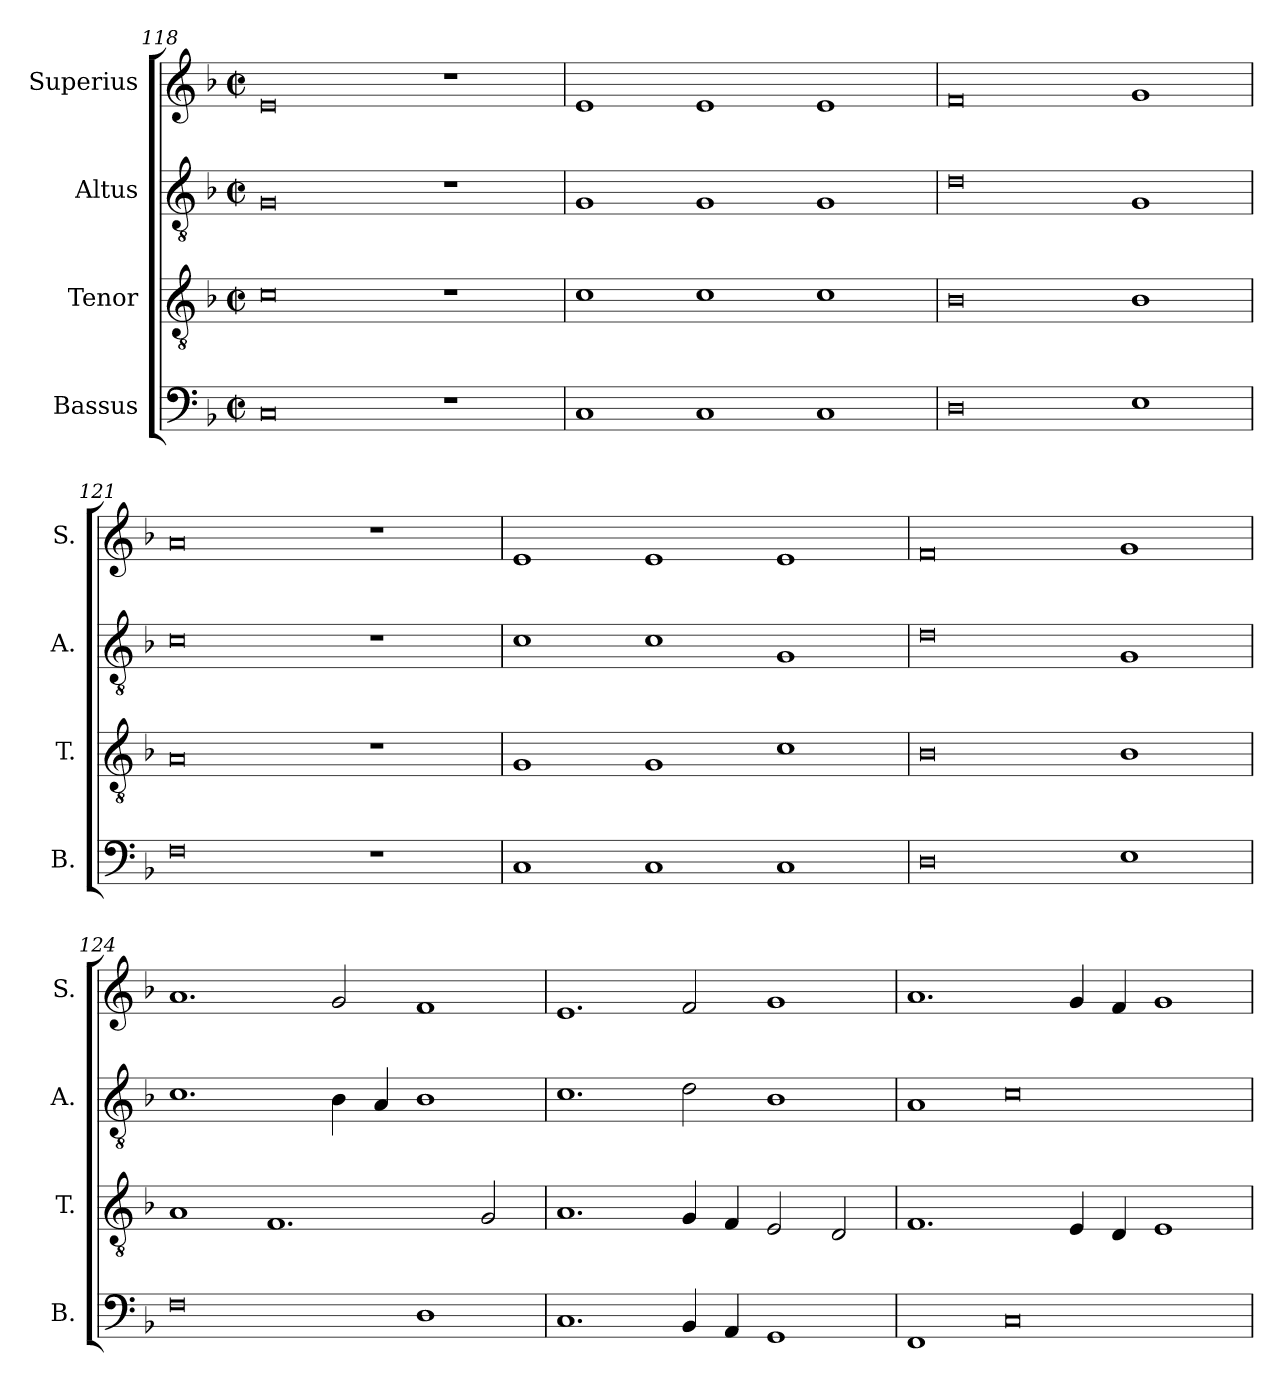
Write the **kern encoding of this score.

**kern	**kern	**kern	**kern
*part4	*part3	*part2	*part1
*staff4	*staff3	*staff2	*staff1
*I"Bassus	*I"Tenor	*I"Altus	*I"Superius
*I'B.	*I'T.	*I'A.	*I'S.
!!LO:LB:g=z
*clefF4	*clefGv2	*clefGv2	*clefG2
*	*ITrd7c12	*ITrd7c12	*
*k[b-]	*k[b-]	*k[b-]	*k[b-]
*F:	*F:	*F:	*F:
*M2/2	*M2/2	*M2/2	*M2/2
*met(c|)	*met(c|)	*met(c|)	*met(c|)
=118	=118	=118	=118
0Ci	0Ci	0GGi	0ei
1r	1r	1r	1r
=119	=119	=119	=119
1Ci	1Ci	1GGi	1ei
1Ci	1Ci	1GGi	1ei
1Ci	1Ci	1GGi	1ei
=120	=120	=120	=120
0Di	0BB-i	0Di	0fi
1Ei	1BB-i	1GGi	1gi
=121	=121	=121	=121
0Fi	0AAi	0Ci	0ai
1r	1r	1r	1r
=122	=122	=122	=122
1Ci	1GGi	1Ci	1ei
1Ci	1GGi	1Ci	1ei
1Ci	1Ci	1GGi	1ei
!!LO:PB:g=z
=123	=123	=123	=123
0Di	0BB-i	0Di	0fi
1Ei	1BB-i	1GGi	1gi
=124	=124	=124	=124
0Fi	1AAi	1.Ci	1.ai
.	1.FFi	.	.
.	.	4BB-i\	2gi/
.	.	4AAi/	.
1Di	.	1BB-i	1fi
.	2GGi/	.	.
=125	=125	=125	=125
1.Ci	1.AAi	1.Ci	1.ei
4BB-i/	4GGi/	2Di\	2fi/
4AAi/	4FFi/	.	.
1GGi	2EEi/	1BB-i	1gi
.	2DDi/	.	.
=126	=126	=126	=126
1FFi	1.FFi	1AAi	1.ai
0Ci	.	0Ci	.
.	4EEi/	.	4gi/
.	4DDi/	.	4fi/
.	1EEi	.	1gi
=	=	=	=
*-	*-	*-	*-
